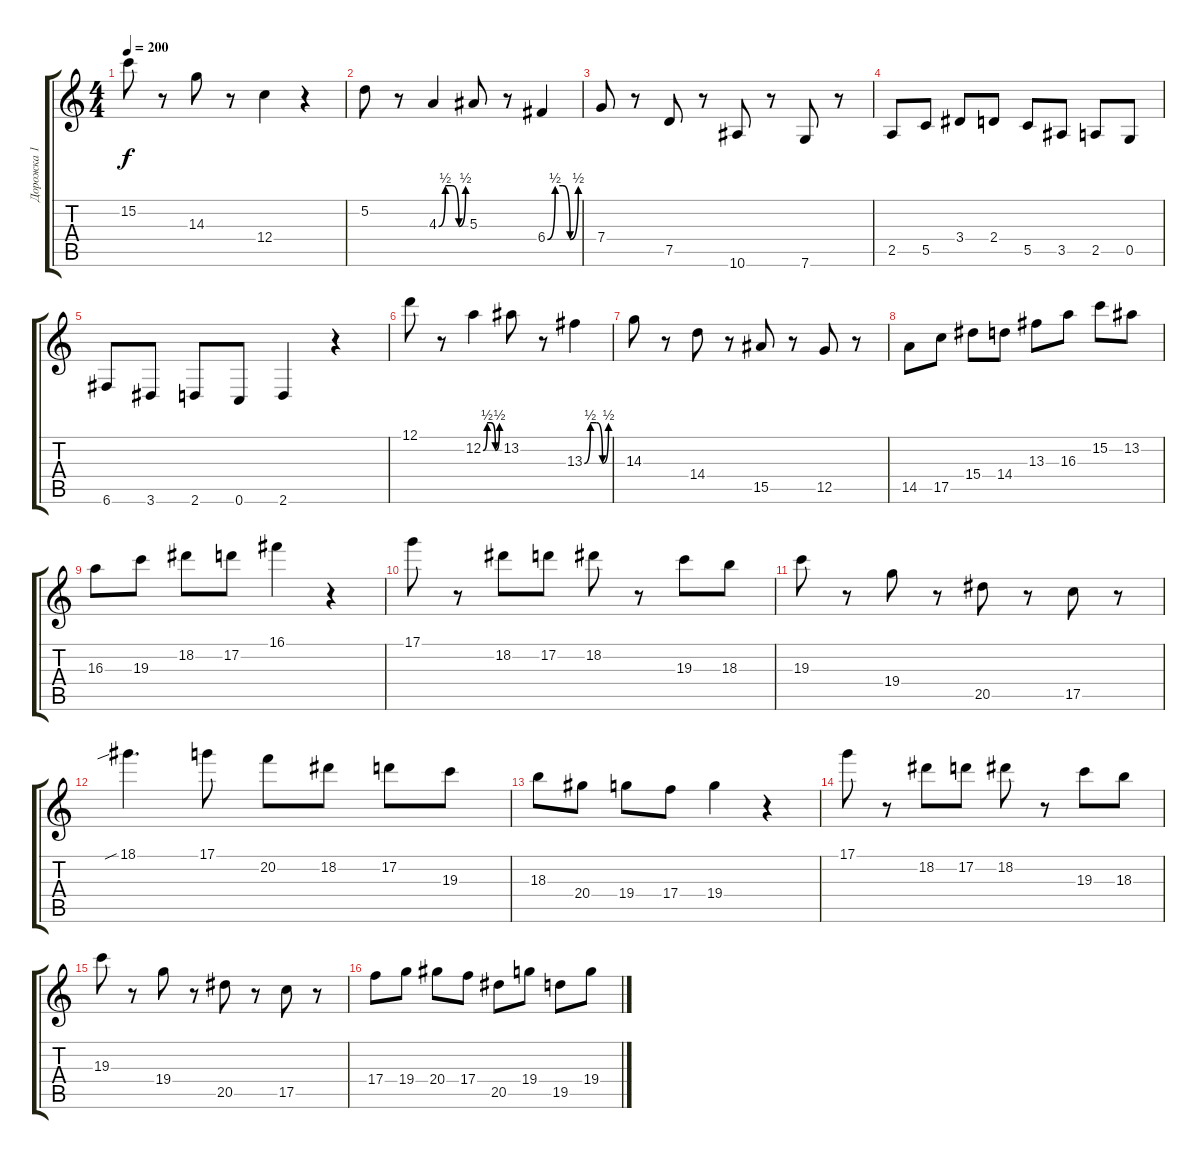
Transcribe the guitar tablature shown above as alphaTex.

\track ("Дорожка 1" "Дорожка 1") {instrument distortionguitar}
\staff {score tabs}
\tuning (D4 A3 F3 C3 G2 C2) {hide}
\ts (4 4)
\tempo 200
\clef g2
\ks c
15.2.8{dy f} r.8 14.3.8 r.8 12.4.4 r.4 |
5.2.8 r.8 4.3{be (custom 0 0 15 2 30 2 45 0 60 2)}.4 5.3.8 r.8 6.4{be (custom 0 0 15 2 30 2 44 0 60 2)}.4 |
7.4.8 r.8 7.5.8 r.8 10.6.8 r.8 7.6.8 r.8 |
2.5.8 5.5.8 3.4.8 2.4.8 5.5.8 3.5.8 2.5.8 0.5.8 |
6.6.8 3.6.8 2.6.8 0.6.8 2.6.4 r.4 |
12.1.8 r.8 12.2{be (custom 0 0 15 2 29 2 45 0 60 2)}.4 13.2.8 r.8 13.3{be (custom 0 0 15 2 30 2 45 0 60 2)}.4 |
14.3.8 r.8 14.4.8 r.8 15.5.8 r.8 12.5.8 r.8 |
14.5.8 17.5.8 15.4.8 14.4.8 13.3.8 16.3.8 15.2.8 13.2.8 |
16.3.8 19.3.8 18.2.8 17.2.8 16.1.4 r.4 |
17.1.8 r.8 18.2.8 17.2.8 18.2.8 r.8 19.3.8 18.3.8 |
19.3.8 r.8 19.4.8 r.8 20.5.8 r.8 17.5.8 r.8 |
18.1{sib}.4{d} 17.1.8 20.2.8 18.2.8 17.2.8 19.3.8 |
18.3.8 20.4.8 19.4.8 17.4.8 19.4.4 r.4 |
17.1.8 r.8 18.2.8 17.2.8 18.2.8 r.8 19.3.8 18.3.8 |
19.3.8 r.8 19.4.8 r.8 20.5.8 r.8 17.5.8 r.8 |
17.4.8 19.4.8 20.4.8 17.4.8 20.5.8 19.4.8 19.5.8 19.4.8
